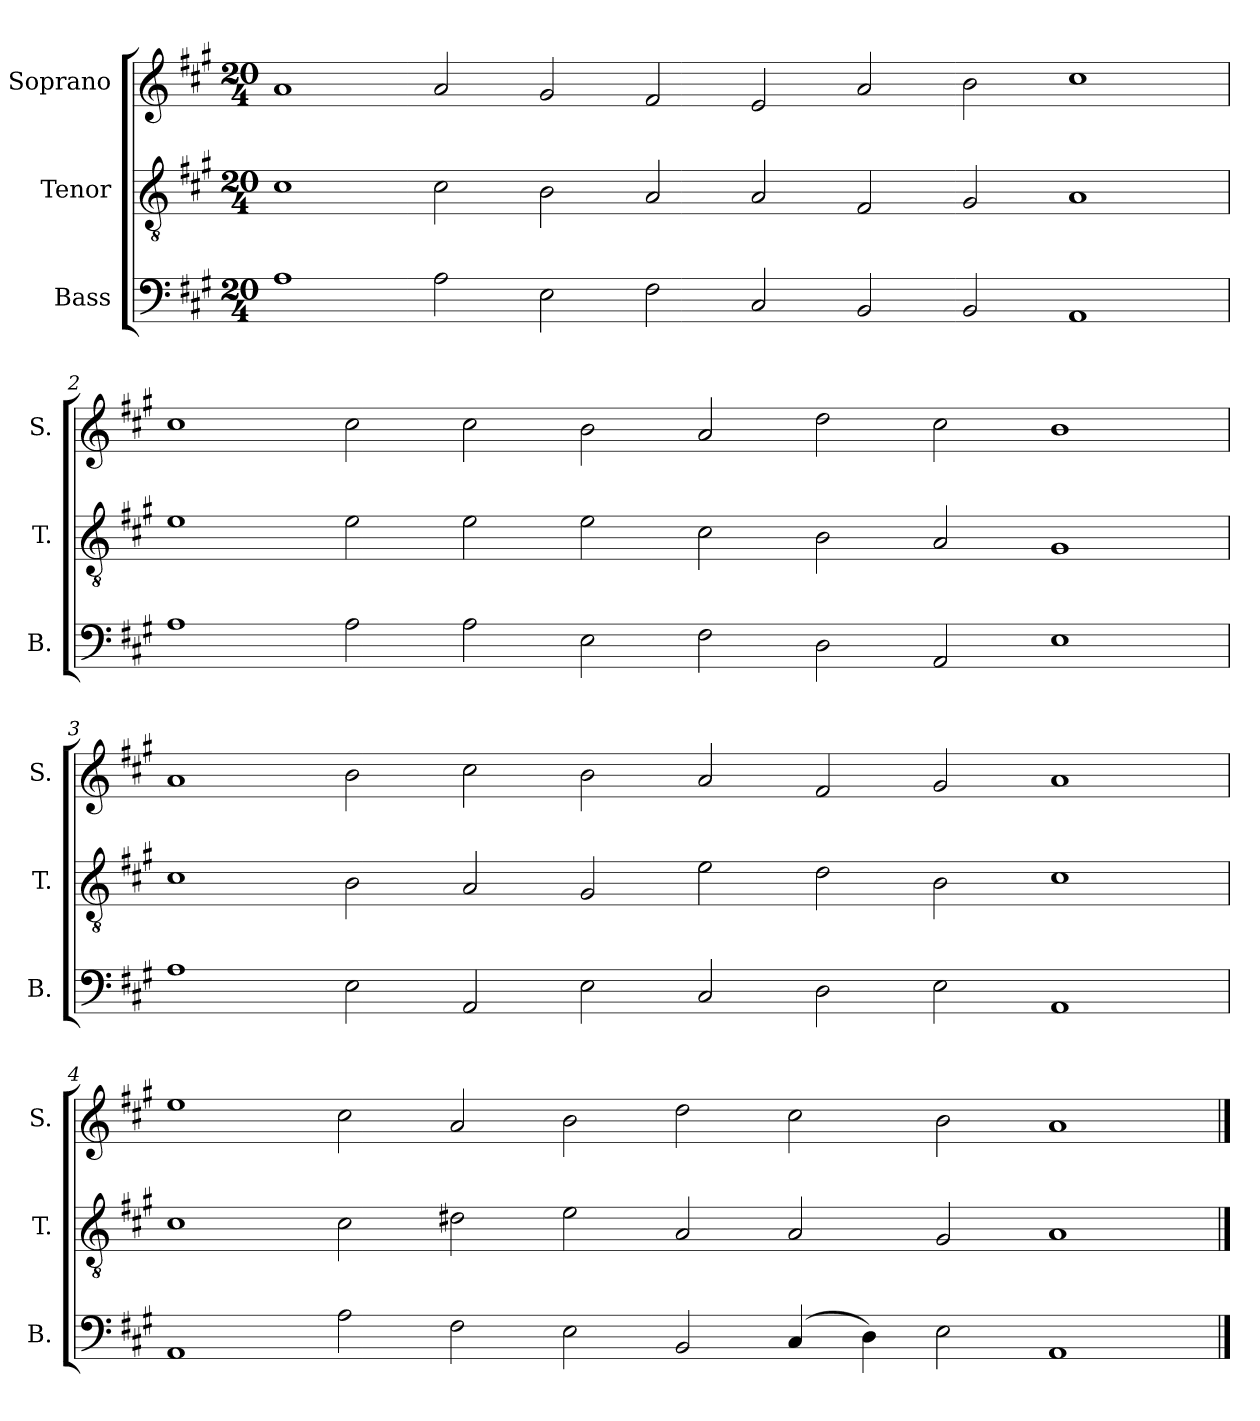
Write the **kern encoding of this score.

**kern	**kern	**kern
*part3	*part2	*part1
*staff3	*staff2	*staff1
*I"Bass	*I"Tenor	*I"Soprano
*I'B.	*I'T.	*I'S.
*clefF4	*clefGv2	*clefG2
*k[f#c#g#]	*k[f#c#g#]	*k[f#c#g#]
*A:	*A:	*A:
*M20/4	*M20/4	*M20/4
=1	=1	=1
1A	1c#	1a
2A\	2c#\	2a/
2E\	2B\	2g#/
2F#\	2A/	2f#/
2C#/	2A/	2e/
2BB/	2F#/	2a/
2BB/	2G#/	2b\
1AA	1A	1cc#
=2	=2	=2
1A	1e	1cc#
2A\	2e\	2cc#\
2A\	2e\	2cc#\
2E\	2e\	2b\
2F#\	2c#\	2a/
2D\	2B\	2dd\
2AA/	2A/	2cc#\
1E	1G#	1b
=3	=3	=3
1A	1c#	1a
2E\	2B\	2b\
2AA/	2A/	2cc#\
2E\	2G#/	2b\
2C#/	2e\	2a/
2D\	2d\	2f#/
2E\	2B\	2g#/
1AA	1c#	1a
!!LO:LB:g=z
=4	=4	=4
1AA	1c#	1ee
2A\	2c#\	2cc#\
2F#\	2d#X\	2a/
2E\	2e\	2b\
2BB/	2A/	2dd\
(4C#/	2A/	2cc#\
4D\)	.	.
2E\	2G#/	2b\
1AA	1A	1a
==	==	==
*-	*-	*-
